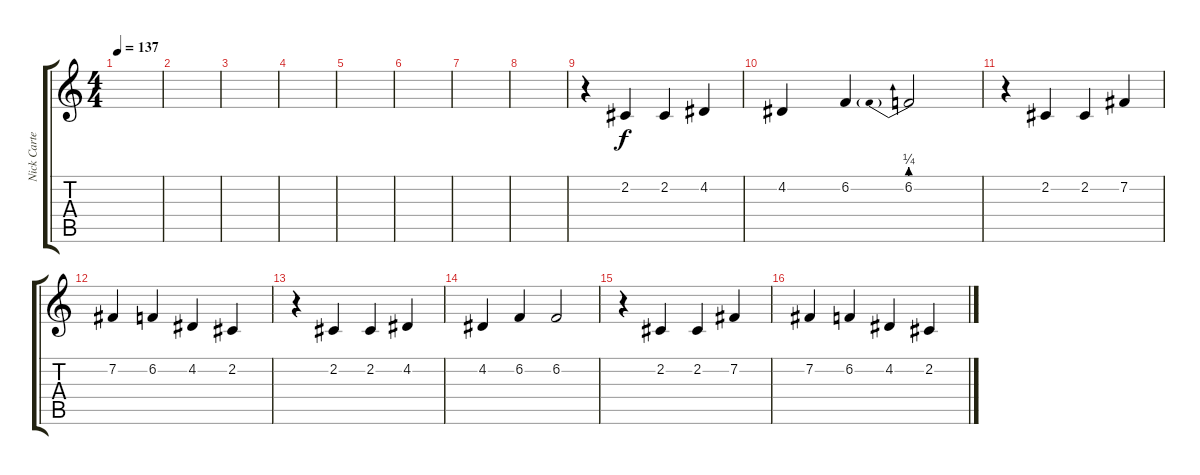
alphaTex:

\track ("Nick Carter" "Nick Carte") {instrument lead6voice}
\staff {score tabs}
\tuning (E4 B3 G3 D3 A2 E2) {hide}
\ts (4 4)
\tempo 137
\clef g2
\ks c
|
|
|
|
|
|
|
|
r.4 2.2.4 2.2.4 4.2.4 |
4.2.4 6.2.4 6.2{be (prebend 0 1 60 1)}.2 |
r.4 2.2.4 2.2.4 7.2.4 |
7.2.4 6.2.4 4.2.4 2.2.4 |
r.4 2.2.4 2.2.4 4.2.4 |
4.2.4 6.2.4 6.2.2 |
r.4 2.2.4 2.2.4 7.2.4 |
7.2.4 6.2.4 4.2.4 2.2.4
